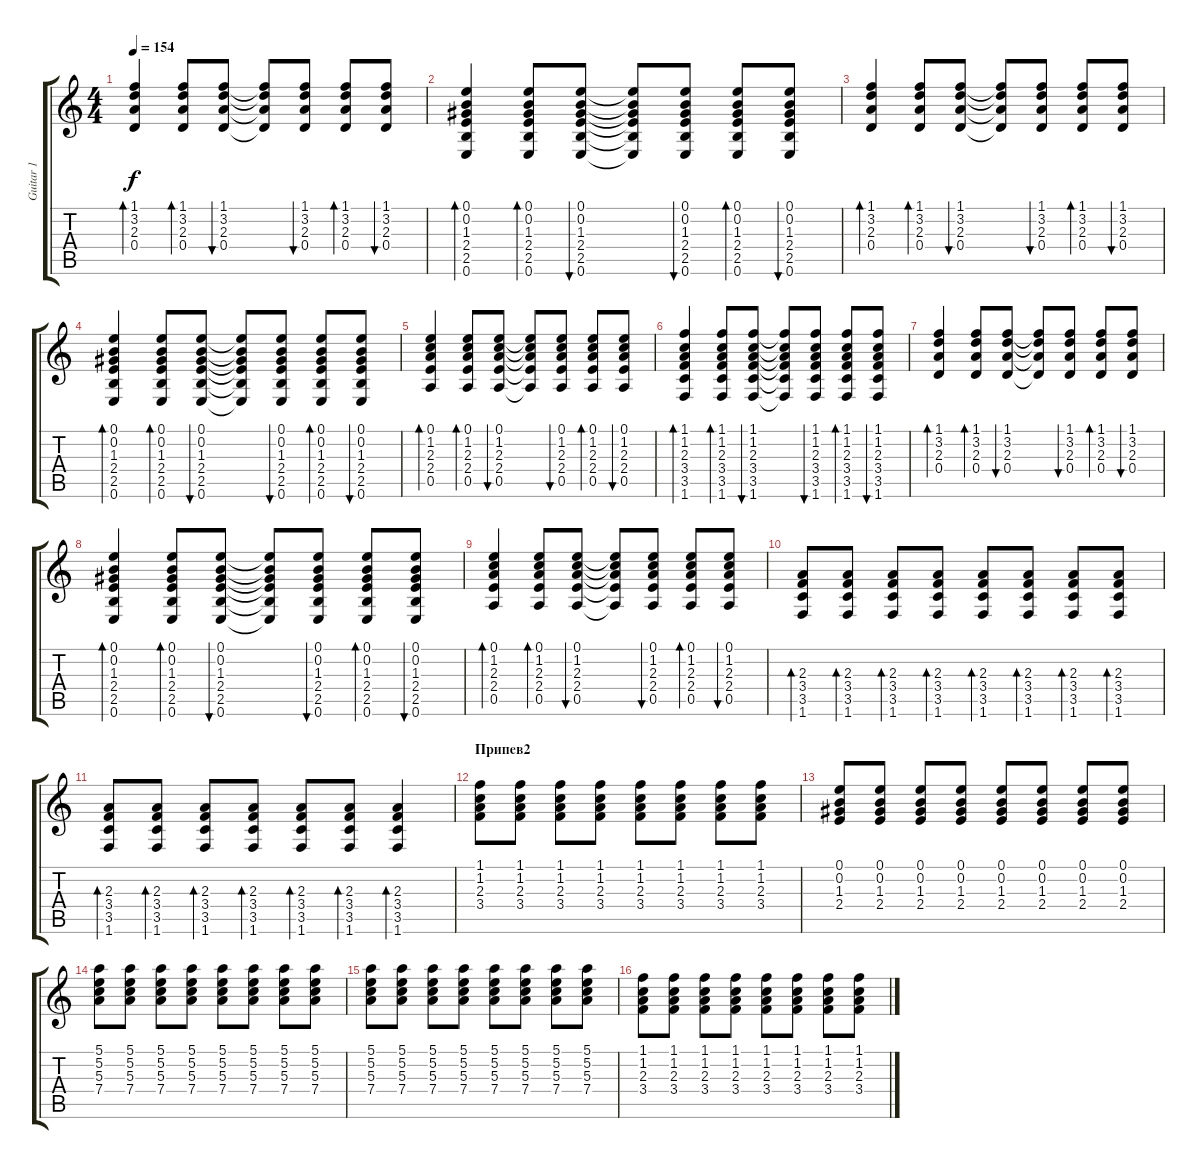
\track ("Guitar 1" "Guitar 1") {instrument acousticguitarsteel}
\staff {score tabs}
\tuning (E4 B3 G3 D3 A2 E2) {hide}
\ts (4 4)
\tempo 154
\clef g2
\ks c
(1.1 3.2 2.3 0.4).4{bd 120 dy f} (1.1 3.2 2.3 0.4).8{bd 120} (1.1 3.2 2.3 0.4).8{bu 120} (1.1{t} 3.2{t} 2.3{t} 0.4{t}).8 (1.1 3.2 2.3 0.4).8{bu 120} (1.1 3.2 2.3 0.4).8{bd 120} (1.1 3.2 2.3 0.4).8{bu 120} |
(0.1 0.2 1.3 2.4 2.5 0.6).4{bd 120} (0.1 0.2 1.3 2.4 2.5 0.6).8{bd 120} (0.1 0.2 1.3 2.4 2.5 0.6).8{bu 120} (0.1{t} 0.2{t} 1.3{t} 2.4{t} 2.5{t} 0.6{t}).8 (0.1 0.2 1.3 2.4 2.5 0.6).8{bu 120} (0.1 0.2 1.3 2.4 2.5 0.6).8{bd 120} (0.1 0.2 1.3 2.4 2.5 0.6).8{bu 120} |
(1.1 3.2 2.3 0.4).4{bd 120} (1.1 3.2 2.3 0.4).8{bd 120} (1.1 3.2 2.3 0.4).8{bu 120} (1.1{t} 3.2{t} 2.3{t} 0.4{t}).8 (1.1 3.2 2.3 0.4).8{bu 120} (1.1 3.2 2.3 0.4).8{bd 120} (1.1 3.2 2.3 0.4).8{bu 120} |
(0.1 0.2 1.3 2.4 2.5 0.6).4{bd 120} (0.1 0.2 1.3 2.4 2.5 0.6).8{bd 120} (0.1 0.2 1.3 2.4 2.5 0.6).8{bu 120} (0.1{t} 0.2{t} 1.3{t} 2.4{t} 2.5{t} 0.6{t}).8 (0.1 0.2 1.3 2.4 2.5 0.6).8{bu 120} (0.1 0.2 1.3 2.4 2.5 0.6).8{bd 120} (0.1 0.2 1.3 2.4 2.5 0.6).8{bu 120} |
(0.1 1.2 2.3 2.4 0.5).4{bd 120} (0.1 1.2 2.3 2.4 0.5).8{bd 120} (0.1 1.2 2.3 2.4 0.5).8{bu 120} (0.1{t} 1.2{t} 2.3{t} 2.4{t} 0.5{t}).8 (0.1 1.2 2.3 2.4 0.5).8{bu 120} (0.1 1.2 2.3 2.4 0.5).8{bd 120} (0.1 1.2 2.3 2.4 0.5).8{bu 120} |
(1.1 1.2 2.3 3.4 3.5 1.6).4{bd 120} (1.1 1.2 2.3 3.4 3.5 1.6).8{bd 120} (1.1 1.2 2.3 3.4 3.5 1.6).8{bu 120} (1.1{t} 1.2{t} 2.3{t} 3.4{t} 3.5{t} 1.6{t}).8 (1.1 1.2 2.3 3.4 3.5 1.6).8{bu 120} (1.1 1.2 2.3 3.4 3.5 1.6).8{bd 120} (1.1 1.2 2.3 3.4 3.5 1.6).8{bu 120} |
(1.1 3.2 2.3 0.4).4{bd 120} (1.1 3.2 2.3 0.4).8{bd 120} (1.1 3.2 2.3 0.4).8{bu 120} (1.1{t} 3.2{t} 2.3{t} 0.4{t}).8 (1.1 3.2 2.3 0.4).8{bu 120} (1.1 3.2 2.3 0.4).8{bd 120} (1.1 3.2 2.3 0.4).8{bu 120} |
(0.1 0.2 1.3 2.4 2.5 0.6).4{bd 120} (0.1 0.2 1.3 2.4 2.5 0.6).8{bd 120} (0.1 0.2 1.3 2.4 2.5 0.6).8{bu 120} (0.1{t} 0.2{t} 1.3{t} 2.4{t} 2.5{t} 0.6{t}).8 (0.1 0.2 1.3 2.4 2.5 0.6).8{bu 120} (0.1 0.2 1.3 2.4 2.5 0.6).8{bd 120} (0.1 0.2 1.3 2.4 2.5 0.6).8{bu 120} |
(0.1 1.2 2.3 2.4 0.5).4{bd 120} (0.1 1.2 2.3 2.4 0.5).8{bd 120} (0.1 1.2 2.3 2.4 0.5).8{bu 120} (0.1{t} 1.2{t} 2.3{t} 2.4{t} 0.5{t}).8 (0.1 1.2 2.3 2.4 0.5).8{bu 120} (0.1 1.2 2.3 2.4 0.5).8{bd 120} (0.1 1.2 2.3 2.4 0.5).8{bu 120} |
(2.3 3.4 3.5 1.6).8{bd 120} (2.3 3.4 3.5 1.6).8{bd 120} (2.3 3.4 3.5 1.6).8{bd 120} (2.3 3.4 3.5 1.6).8{bd 120} (2.3 3.4 3.5 1.6).8{bd 120} (2.3 3.4 3.5 1.6).8{bd 120} (2.3 3.4 3.5 1.6).8{bd 120} (2.3 3.4 3.5 1.6).8{bd 120} |
(2.3 3.4 3.5 1.6).8{bd 120} (2.3 3.4 3.5 1.6).8{bd 120} (2.3 3.4 3.5 1.6).8{bd 120} (2.3 3.4 3.5 1.6).8{bd 120} (2.3 3.4 3.5 1.6).8{bd 120} (2.3 3.4 3.5 1.6).8{bd 120} (2.3 3.4 3.5 1.6).4{bd 120} |
\section ("" "Припев2")
(1.1 1.2 2.3 3.4).8{volume 10} (1.1 1.2 2.3 3.4).8 (1.1 1.2 2.3 3.4).8 (1.1 1.2 2.3 3.4).8 (1.1 1.2 2.3 3.4).8 (1.1 1.2 2.3 3.4).8 (1.1 1.2 2.3 3.4).8 (1.1 1.2 2.3 3.4).8 |
(0.1 0.2 1.3 2.4).8 (0.1 0.2 1.3 2.4).8 (0.1 0.2 1.3 2.4).8 (0.1 0.2 1.3 2.4).8 (0.1 0.2 1.3 2.4).8 (0.1 0.2 1.3 2.4).8 (0.1 0.2 1.3 2.4).8 (0.1 0.2 1.3 2.4).8 |
(5.1 5.2 5.3 7.4).8 (5.1 5.2 5.3 7.4).8 (5.1 5.2 5.3 7.4).8 (5.1 5.2 5.3 7.4).8 (5.1 5.2 5.3 7.4).8 (5.1 5.2 5.3 7.4).8 (5.1 5.2 5.3 7.4).8 (5.1 5.2 5.3 7.4).8 |
(5.1 5.2 5.3 7.4).8 (5.1 5.2 5.3 7.4).8 (5.1 5.2 5.3 7.4).8 (5.1 5.2 5.3 7.4).8 (5.1 5.2 5.3 7.4).8 (5.1 5.2 5.3 7.4).8 (5.1 5.2 5.3 7.4).8 (5.1 5.2 5.3 7.4).8 |
(1.1 1.2 2.3 3.4).8 (1.1 1.2 2.3 3.4).8 (1.1 1.2 2.3 3.4).8 (1.1 1.2 2.3 3.4).8 (1.1 1.2 2.3 3.4).8 (1.1 1.2 2.3 3.4).8 (1.1 1.2 2.3 3.4).8 (1.1 1.2 2.3 3.4).8
